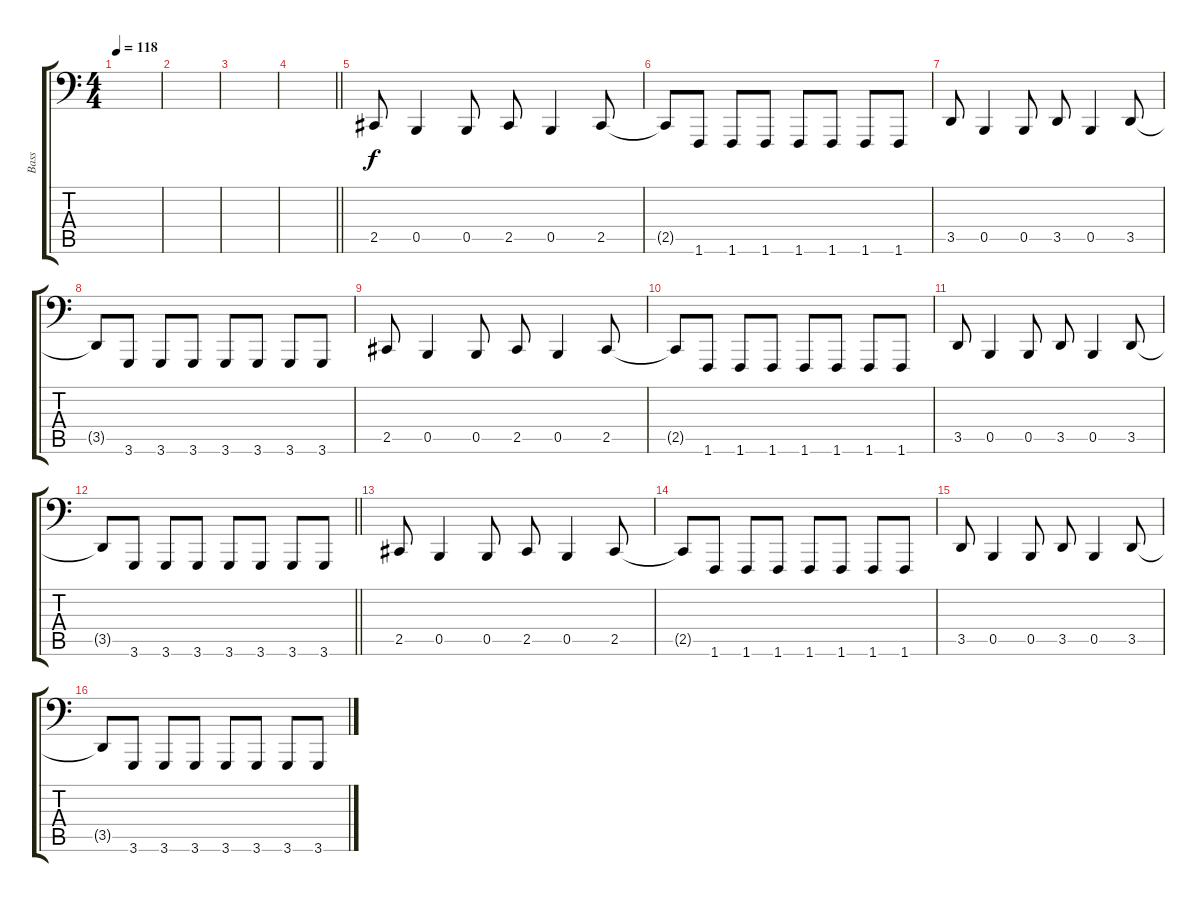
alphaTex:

\track ("Bass" "Bass") {instrument electricbassfinger}
\staff {score tabs}
\tuning (G2 D2 A1 D1 B0 E0) {hide}
\ts (4 4)
\tempo 118
\clef f4
\ks c
|
|
|
\barLineRight lightlight
|
\section ("" "")
2.5.8{dy f instrument electricbassfinger} 0.5.4 0.5.8 2.5.8 0.5.4 2.5.8 |
2.5{t}.8 1.6.8 1.6.8 1.6.8 1.6.8 1.6.8 1.6.8 1.6.8 |
3.5.8 0.5.4 0.5.8 3.5.8 0.5.4 3.5.8 |
3.5{t}.8 3.6.8 3.6.8 3.6.8 3.6.8 3.6.8 3.6.8 3.6.8 |
2.5.8 0.5.4 0.5.8 2.5.8 0.5.4 2.5.8 |
2.5{t}.8 1.6.8 1.6.8 1.6.8 1.6.8 1.6.8 1.6.8 1.6.8 |
3.5.8 0.5.4 0.5.8 3.5.8 0.5.4 3.5.8 |
\barLineRight lightlight
3.5{t}.8 3.6.8 3.6.8 3.6.8 3.6.8 3.6.8 3.6.8 3.6.8 |
\section ("" "")
2.5.8 0.5.4 0.5.8 2.5.8 0.5.4 2.5.8 |
2.5{t}.8 1.6.8 1.6.8 1.6.8 1.6.8 1.6.8 1.6.8 1.6.8 |
3.5.8 0.5.4 0.5.8 3.5.8 0.5.4 3.5.8 |
3.5{t}.8 3.6.8 3.6.8 3.6.8 3.6.8 3.6.8 3.6.8 3.6.8
